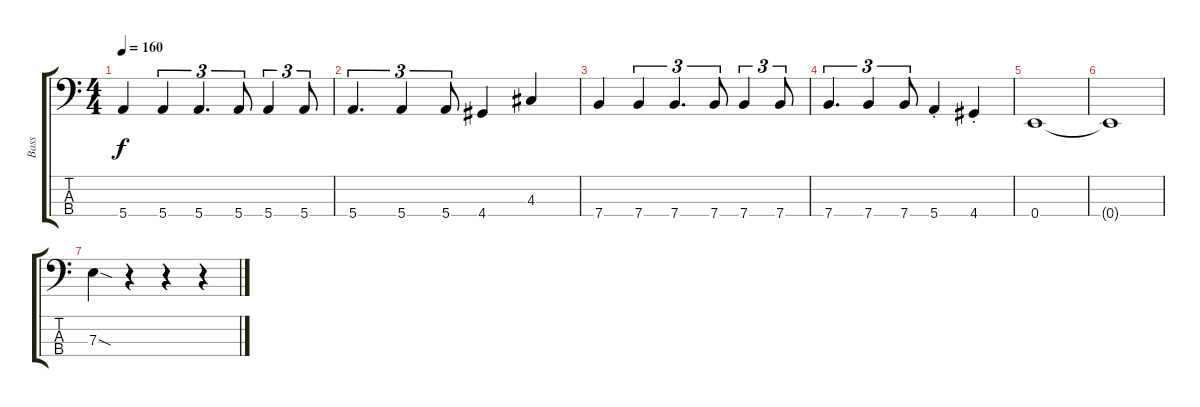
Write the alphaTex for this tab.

\track ("Bass" "Bass") {instrument electricbasspick}
\staff {score tabs}
\tuning (G2 D2 A1 E1) {hide}
\ts (4 4)
\tempo 160
\clef f4
\ks c
5.4.4{dy f} 5.4.4{tu (3 2)} 5.4.4{d tu (3 2)} 5.4.8{tu (3 2)} 5.4.4{tu (3 2)} 5.4.8{tu (3 2)} |
5.4.4{d tu (3 2)} 5.4.4{tu (3 2)} 5.4.8{tu (3 2)} 4.4.4 4.3.4 |
7.4.4 7.4.4{tu (3 2)} 7.4.4{d tu (3 2)} 7.4.8{tu (3 2)} 7.4.4{tu (3 2)} 7.4.8{tu (3 2)} |
7.4.4{d tu (3 2)} 7.4.4{tu (3 2)} 7.4.8{tu (3 2)} 5.4{st}.4 4.4{st}.4 |
0.4.1 |
0.4{t}.1 |
7.3{sod}.4 r.4 r.4 r.4
